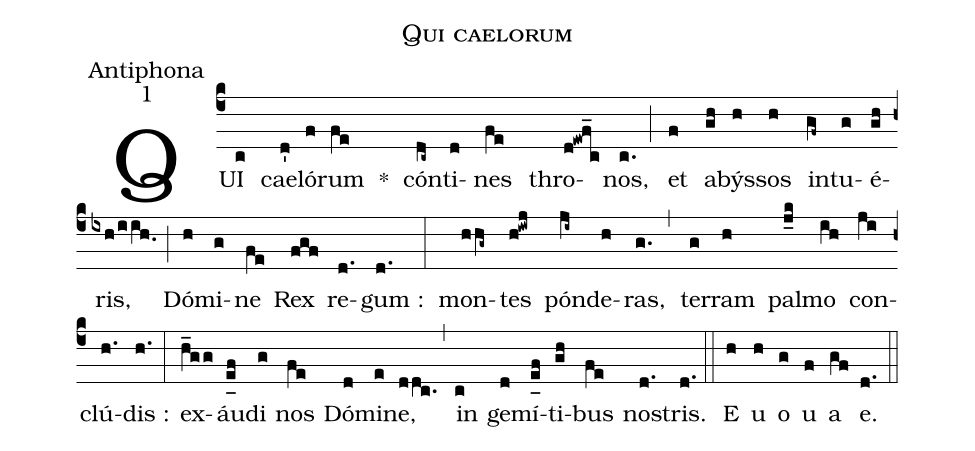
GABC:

name:Qui caelorum;
office-part:Antiphona;
mode:1;
%%
(c4) QUI(c) cae(d')ló(f)rum(fe) *() cón(dc~)ti(d)nes(fe) thro(d!ewf_c)nos,(c.) (;) et(f) a(gh)býs(h)sos(h) in(gf~)tu(g)é(gh)ris,(ixh/iih.0) (;) Dó(h)mi(g)ne(fe) Rex(fgf) re(d.)gum :(d.) (:) mon(hhg~)tes(h!iwj) pón(ji~)de(h)ras,(g.) (,) ter(g)ram(h) pal(j_k)mo(ih) con(ji)clú(h.)dis :(h.) (:) ex(h_gg)áu(e_[uh:l]f)di(g) nos(fe) Dó(d)mi(e)ne,(ddc.) (,) in(c) ge(d)mí(e_[uh:l]f)ti(gh)bus(fe) no(d.)stris.(d.) (::) <eu>E(h) u(h) o(g) u(f) a(gf) e.</eu>(d.) (::)
